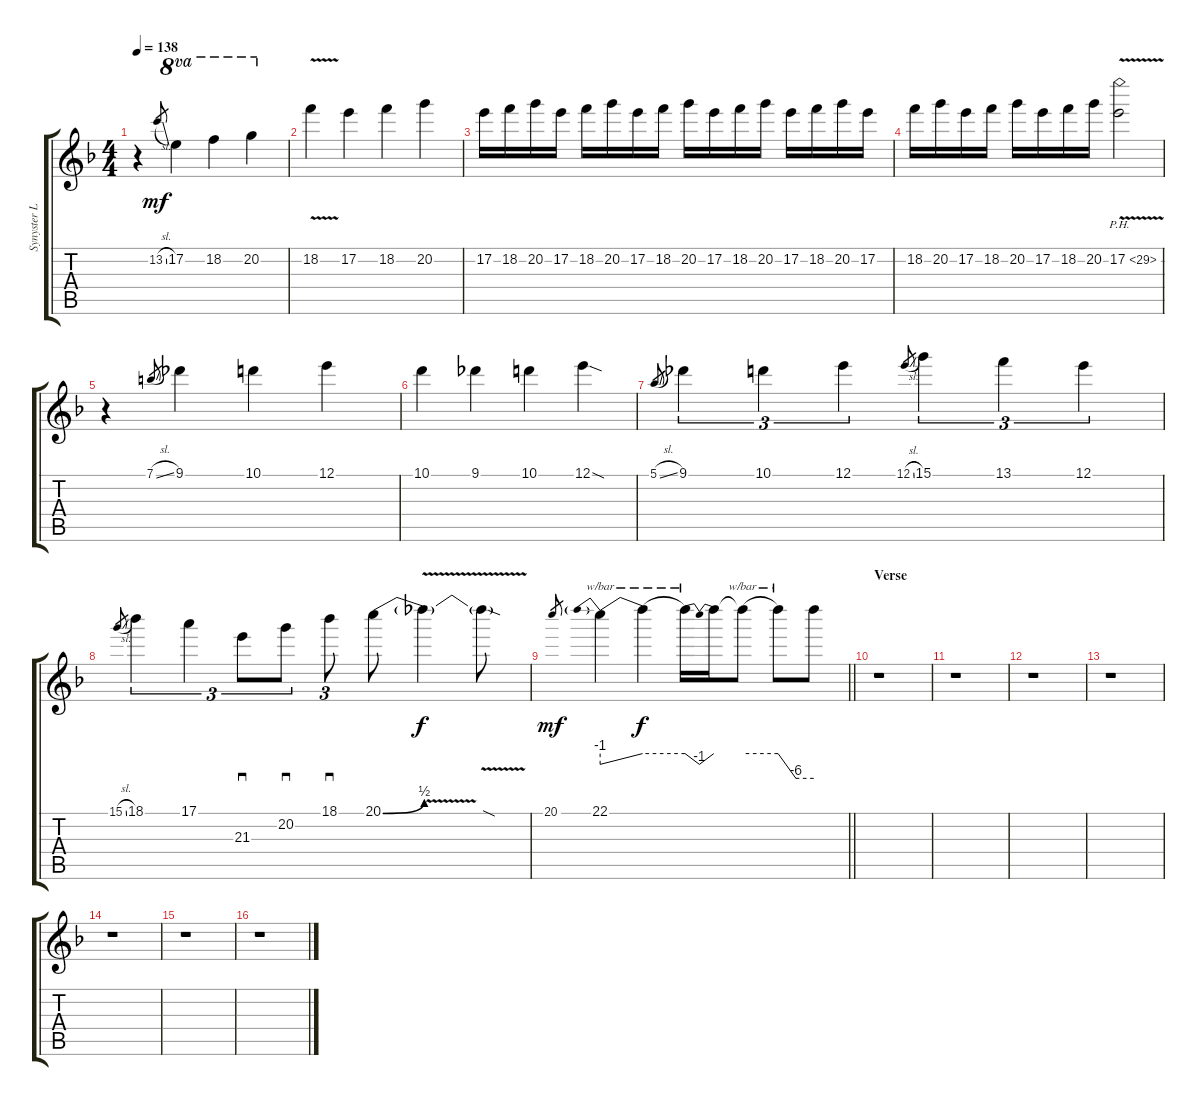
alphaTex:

\track ("Synyster Lead" "Synyster L") {instrument overdrivenguitar}
\staff {score tabs}
\tuning (E4 B3 G3 D3 A2 D2) {hide}
\ts (4 4)
\tempo 138
\clef g2
\ks f
r.4{dy f} 13.2{sl}.8{gr dy mf} 17.2.4{ot 8va} 18.2.4{ot 8va} 20.2.4{ot 8va} |
18.2{v}.4 17.2.4 18.2.4 20.2.4 |
17.2.16 18.2.16 20.2.16 17.2.16 18.2.16 20.2.16 17.2.16 18.2.16 20.2.16 17.2.16 18.2.16 20.2.16 17.2.16 18.2.16 20.2.16 17.2.16 |
18.2.16 20.2.16 17.2.16 18.2.16 20.2.16 17.2.16 18.2.16 20.2.16 17.2{ph 12 v}.2 |
r.4 7.1{sl}.8{gr} 9.1.4 10.1.4 12.1.4 |
10.1.4 9.1.4 10.1.4 12.1{sod}.4 |
5.1{sl}.8{gr} 9.1.4{tu (3 2)} 10.1.4{tu (3 2)} 12.1.4{tu (3 2)} 12.1{sl}.8{gr} 15.1.4{tu (3 2)} 13.1.4{tu (3 2)} 12.1.4{tu (3 2)} |
15.1{sl}.8{gr} 18.1.4{tu (3 2)} 17.1.4{tu (3 2)} 21.3.8{sd tu (3 2)} 20.2.8{sd tu (3 2)} 18.1.8{sd tu (3 2)} 20.1{be (bend 0 0 60 2)}.8 20.1{v t}.4{dy f} 20.1{sod t}.8 |
\barLineRight lightlight
20.1.8{gr dy mf} 22.1.4{tbe (predivedive default 0 -4 60 0)} 22.1{t}.4{tbe (hold default 0 0 60 0) dy f} 22.1{t}.16{tbe (dip default 0 0 30 -4 60 0)} 22.1{t}.16 22.1{t}.8{tbe (hold default 0 0 60 0)} 22.1{t}.8{tbe (custom default 0 0 30 -24 60 -24)} 22.1{t}.8 |
\section ("" "Verse")
r.1 |
r.1 |
r.1 |
r.1 |
r.1 |
r.1 |
r.1
